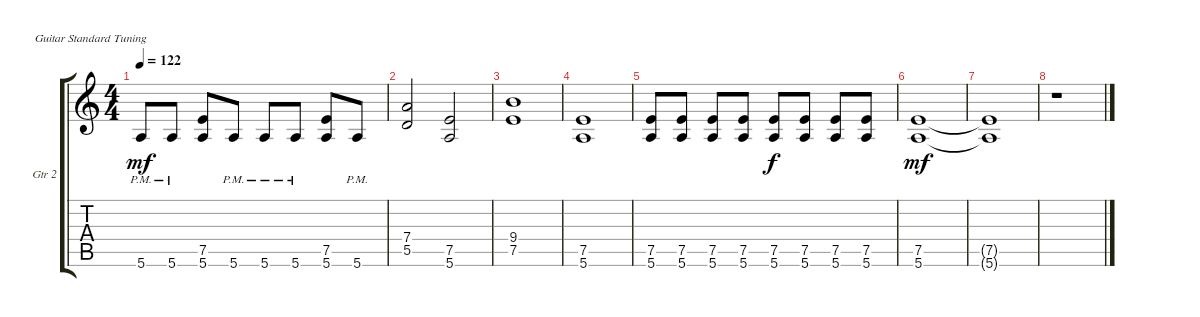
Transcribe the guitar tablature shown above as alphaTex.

\defaultSystemsLayout 4
\bracketExtendMode groupsimilarinstruments
\firstSystemTrackNameOrientation horizontal
\otherSystemsTrackNameOrientation horizontal
\track ("Gitar ke Dua" "Gtr 2") {instrument distortionguitar}
\staff {score tabs}
\tuning (E4 B3 G3 D3 A2 E2)
\ts (4 4)
\tempo 122
\clef g2
\ks c
5.6{pm}.8{dy mf} 5.6{pm}.8 (5.6 7.5).8 5.6{pm}.8 5.6{pm}.8 5.6{pm}.8 (5.6 7.5).8 5.6{pm}.8 |
(5.5 7.4).2 (5.6 7.5).2 |
(7.5 9.4).1 |
(5.6 7.5).1 |
(5.6 7.5).8 (7.5 5.6).8 (7.5 5.6).8 (7.5 5.6).8 (7.5 5.6).8{dy f} (7.5 5.6).8 (7.5 5.6).8 (7.5 5.6).8 |
(5.6 7.5).1{dy mf} |
(7.5{t} 5.6{t}).1 |
r.1
